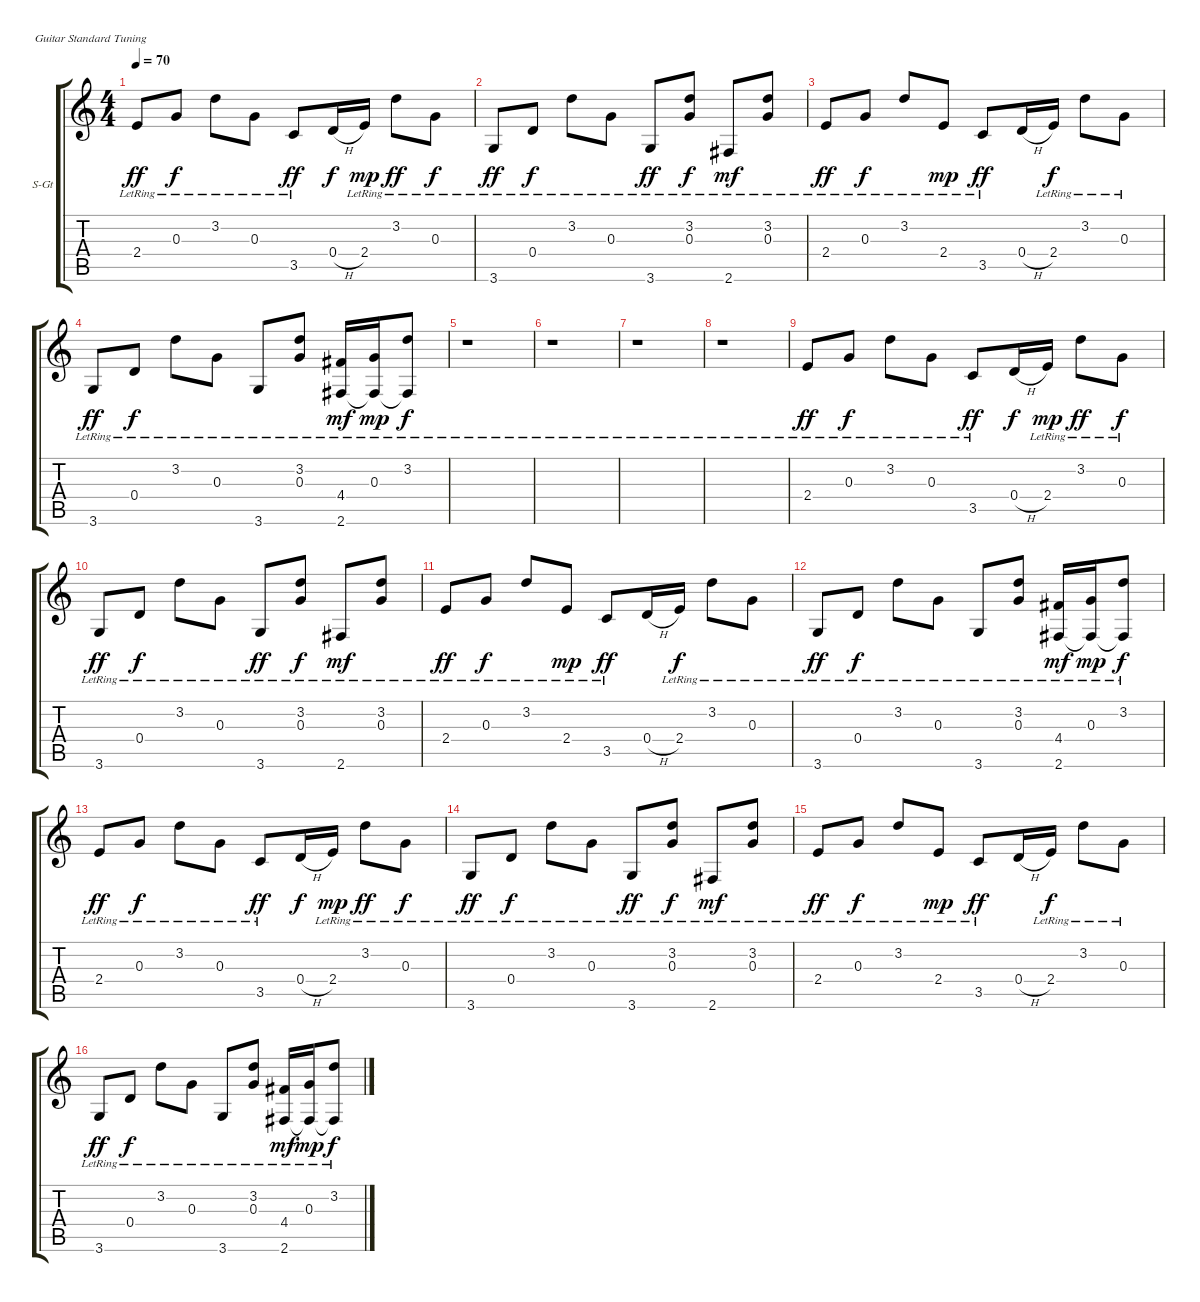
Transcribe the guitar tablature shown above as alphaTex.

\bracketExtendMode groupsimilarinstruments
\firstSystemTrackNameOrientation horizontal
\otherSystemsTrackNameOrientation horizontal
\track ("·Ö½â¼ªËû" "S-Gt") {solo instrument acousticguitarsteel}
\staff {score tabs}
\tuning (E4 B3 G3 D3 A2 E2)
\ts (4 4)
\beaming (8 2 2 2 2)
\tempo 70
\clef g2
\ks c
2.4{lr}.8{dy ff instrument acousticguitarsteel} 0.3{lr}.8{dy f} 3.2{lr}.8 0.3{lr}.8 3.5{lr}.8{dy ff} 0.4{h}.16{dy f} 2.4{lr}.16{dy mp} 3.2{lr}.8{dy ff} 0.3{lr}.8{dy f} |
3.6{lr}.8{dy ff} 0.4{lr}.8{dy f} 3.2{lr}.8 0.3{lr}.8 3.6{lr}.8{dy ff} (3.2{lr} 0.3{lr}).8{dy f} 2.6{lr}.8{dy mf} (3.2{lr} 0.3{lr}).8 |
2.4{lr}.8{dy ff} 0.3{lr}.8{dy f} 3.2{lr}.8 2.4{lr}.8{txt "" dy mp} 3.5{lr}.8{dy ff} 0.4{h}.16 2.4{lr}.16{dy f} 3.2{lr}.8 0.3{lr}.8 |
3.6{lr}.8{dy ff} 0.4{lr}.8{dy f} 3.2{lr}.8 0.3{lr}.8 3.6{lr}.8 (3.2{lr} 0.3{lr}).8 (4.4{lr} 2.6).16{dy mf} (0.3{lr} 2.6{t}).16{dy mp} (3.2{lr} 2.6{t}).8{dy f} |
r.1 |
r.1 |
r.1 |
r.1 |
2.4{lr}.8{dy ff} 0.3{lr}.8{dy f} 3.2{lr}.8 0.3{lr}.8 3.5{lr}.8{dy ff} 0.4{h}.16{dy f} 2.4{lr}.16{dy mp} 3.2{lr}.8{dy ff} 0.3{lr}.8{dy f} |
3.6{lr}.8{dy ff} 0.4{lr}.8{dy f} 3.2{lr}.8 0.3{lr}.8 3.6{lr}.8{dy ff} (3.2{lr} 0.3{lr}).8{dy f} 2.6{lr}.8{dy mf} (3.2{lr} 0.3{lr}).8 |
2.4{lr}.8{dy ff} 0.3{lr}.8{dy f} 3.2{lr}.8 2.4{lr}.8{dy mp} 3.5{lr}.8{dy ff} 0.4{h}.16 2.4{lr}.16{dy f} 3.2{lr}.8 0.3{lr}.8 |
3.6{lr}.8{dy ff} 0.4{lr}.8{dy f} 3.2{lr}.8 0.3{lr}.8 3.6{lr}.8 (3.2{lr} 0.3{lr}).8 (4.4{lr} 2.6{lr}).16{dy mf} (0.3{lr} 2.6{lr t}).16{dy mp} (3.2{lr} 2.6{lr t}).8{dy f} |
2.4{lr}.8{dy ff} 0.3{lr}.8{dy f} 3.2{lr}.8 0.3{lr}.8 3.5{lr}.8{dy ff} 0.4{h}.16{dy f} 2.4{lr}.16{dy mp} 3.2{lr}.8{dy ff} 0.3{lr}.8{dy f} |
3.6{lr}.8{dy ff} 0.4{lr}.8{dy f} 3.2{lr}.8 0.3{lr}.8 3.6{lr}.8{dy ff} (3.2{lr} 0.3{lr}).8{dy f} 2.6{lr}.8{dy mf} (3.2{lr} 0.3{lr}).8 |
2.4{lr}.8{dy ff} 0.3{lr}.8{dy f} 3.2{lr}.8 2.4{lr}.8{dy mp} 3.5{lr}.8{dy ff} 0.4{h}.16 2.4{lr}.16{dy f} 3.2{lr}.8 0.3{lr}.8 |
3.6{lr}.8{dy ff} 0.4{lr}.8{dy f} 3.2{lr}.8 0.3{lr}.8 3.6{lr}.8 (3.2{lr} 0.3{lr}).8 (4.4{lr} 2.6{lr}).16{dy mf} (0.3{lr} 2.6{lr t}).16{dy mp} (3.2{lr} 2.6{lr t}).8{dy f}
